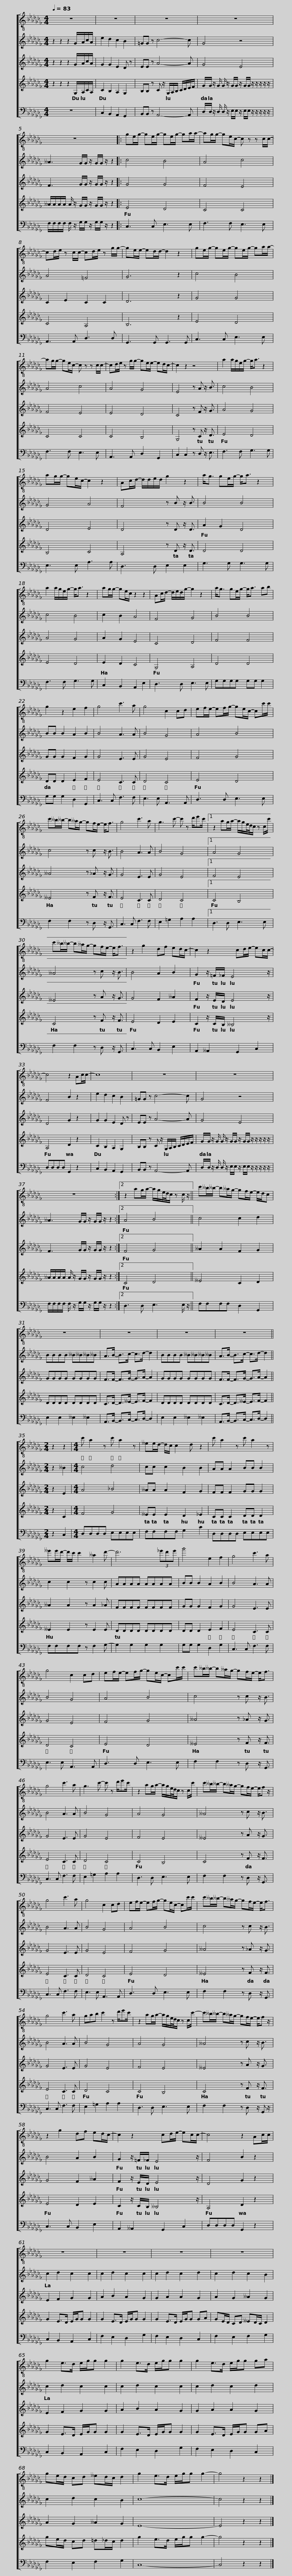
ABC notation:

X:1
%%score [ 1 2 3 4 5 ]
L:1/8
Q:1/4=83
M:4/4
I:linebreak $
K:Cb
V:1 treble-8
V:2 treble
V:3 treble
V:4 treble
V:5 bass
V:1
 z8 | z8 | z8 |$ z8 | z8 |:$ %5
 ge/g/- ge/g/- ge/g/- ga/a/- | ag/g/- ge/c/- c z z c/c/- | cd/e/ z c/c/- cd/e/ z g/g/- |$ ge/e/- ed/d/- d2 z2 | ge/g/- ge/g/- ge/g/- ga/a/- | %10
 ag/g/- ge/c/- c z z c/c/- |$ cd/e/ z g/g/- ge/e/- ed/c/- | c2 z2 z4 | a2 a/g/e/g/- g<a z2 | ag/g/- ge/c/- c2 z2 |$ %15
 Ac/d/- d/d/e/d/ g2 z2 | a<g ge/g/- g<a z2 | a2 a/g/e/g/- g<a z2 | ag/g/- ge/c/ z2 z2 |$ Ac/d/- d/e/d/g/- g2 z2 | %20
 a<g ge/g/- g<a ab | g2 z2 e2 f2 | g4 c'3 a | g4 c2 cd |$ ef/e/- ef/g/- ge/c/- cc'/c'/ | %25
 c'__b/__b/- b__a/g/- gf/e/- e<f | g4 c'3 a |$ g3 c'- c' z d'/e'c'/ |1 z2 ag/a/- a/g/e/4d/4c/ z c/c'/ | c'__b/__b/- b__a/g/- gf/e/- e<f |$ %30
 z2 g2 df ed/c/- | c2 z2 cd/e/- ec/c/- | c4 z2 Ac/c/- | c8 |$ z8 | %35
 z8 |$ z8 :|2 z2 ag/a/- a/g/e/4d/4c/ z c/ z/ ||$ c'__b/__b/- b__a/g/- gf/e/- e/d/c | z8 | %40
 z8 |$ z8 | z8 ||[M:2/4] z2 z2 |[M:4/4] c' a2 z c' a2 z |$ %45
 __ee/d/- d/c/ c2 d z2 | c' a2 z c' a2 z | __e'e'/d'/- d'/c'/ c'2 __a2 d'- |$ d'6 (3_e'd'e' | g'4 e2 f2 | %50
 g4 c'3 a | g4 c2 cd | ef/e/- ef/g/- ge/c/- cc'/c'/ |$ c'__b/__b/- b__a/g/- gf/e/- e<f | g4 c'3 a | %55
 g3 c'- c' z d'/e'c'/ |$ z2 ag/a/- a/g/e/4d/4c/ z c/c'/ | c'__b/__b/- b__a/g/- gf/e/- e/f z/ | g4 c'3 a |$ g4 c2 cd | %60
 ef/e/- ef/g/- ge/c/- cc'/c'/ | c'__b/__b/- b__a/g/- gf/e/- e<f |$ g4 c'3 a | gab c'2 z d'/e'c'/ | z2 ag/a/- a/g/e/4d/4c/ z c/c'/- |$ %65
 c'__b/__b/- b__a/g/- gf/e/- e/f z/ | z2 g2 df ed/c/- |$ c2 z2 cd/e/- ec/c/- | c4 z2 Ac/c/ | z8 | %70
 z8 |$ z8 | z8 | g2 e>d e/g/g g2 | g2 e>d e/g/g g2 |$ %75
 g2 e>d e/g/g ga | ge/d/ cd __ed/c/ d2 | g2 e>d e/g/g g2- | g4 z2 z2 |] %79
V:2
 z2 z2 z2 G/A/c/A/ | e2 d2 c2 B2 | =GG z c4- c |$ G4 z4 | __A3 G/G/ z/ G/G/ z/ z2 |:$ %5
 c4 B4 | A4 c4 | A4 =F4 |$ G6 z2 | c4 B4 | %10
 A4 c4 |$ A4 G4 | E4 z A z/ B3/2 | c4 B4 | G4 A4 |$ %15
 F4 z B z/ B3/2 | B4 B4 | c4 B4 | c2 B2 A4 |$ F4 G4 | %20
 B4 B4 | BB B2 A2 B2 | B4 A3 A | B4 G4 |$ A4 B4 | %25
 c4 z c z/ B3/2 | B4 A3 A |$ B4 G4 |1 A4 G4 | __A4 z c z/ B3/2 |$ %30
 B4 A2 B2 | G2 z/ =F/_F/ E4 z/ | F4 B2 z2 | e2 d2 c2 B2 |$ =GG z c4- c | %35
 G4 z4 |$ __A3 G/G/ z/ G/G/ z/ z2 :|2 A4 B4 ||$ c4 c2 d2 | BBBB __B__B__B__B | %40
 A>B- B>c- c>d- d2 |$ BBBB __B__B__B__B | A>B- B>c- c>d- d2 ||[M:2/4] z2 __B2 |[M:4/4] c4 d4 |$ %45
 cc c2 B2 B2 | AA A2 BB B2 | c2 c2 z c2 c |$ AAAA AAAA | BB B2 A2 B2 | %50
 B4 A3 A | B4 G4 | A4 B4 |$ c4 z c z/ B3/2 | B4 A3 A | %55
 B4 G4 |$ A4 G4 | __A4 z c z/ B3/2 | B4 A3 A |$ B4 G4 | %60
 A4 B4 | c4 z c z/ B3/2 |$ B4 A3 A | B4 G4 | A4 G4 |$ %65
 __A4 z c z/ B3/2 | B4 A2 B2 |$ G2 z/ =F/_F/ E4 z/ | F4 B2 z2 | c2 d2 c2 c2 | %70
 c2 d2 c2 c2 |$ c2 d2 c2 d2 | c2 d2 c2 B2 | c2 d2 c2 c2 | c2 d2 c2 c2 |$ %75
 c2 d2 c2 d2 | c2 d2 c2 B2 | c8- | c4 z2 z2 |] %79
V:3
 z2 z2 z2 G/A/c/A/ | G2 G2 E2 D z | EE z A4- A |$ G4 E4 | F3 G/G/ z/ G/G/ z/ z2 |:$ %5
 G4 G4 | F4 E4 | C2 E2 C2 C2 |$ D6 z2 | G4 G4 | %10
 F4 E4 |$ E4 D4 | C4 z F z/ G3/2 | A4 G4 | D4 E4 |$ %15
 D4 z D z/ D3/2 | A2 G2 D4 | A4 G4 | A2 G2 E4 |$ C4 D4 | %20
 F4 F4 | GG G2 F2 G2 | G4 E3 E | G4 E4 |$ F4 G4 | %25
 __A4 z _A z/ G3/2 | G4 E3 E |$ G4 E4 |1 F4 E4 | __E4 z A z/ G3/2 |$ %30
 G4 F2 __A2 | F2 z/ E/D/ E4 z/ | D4 G2 z2 | G2 G2 E2 D z |$ EE z A4- A | %35
 G4 E4 |$ F3 G/G/ z/ G/G/ z/ z2 :|2 F4 G4 ||$ __A2 A2 F2 G2 | GGGG GGGG | %40
 F>F- F>G- G>A- A2 |$ GGGG GGGG | F>F- F>G- G>A- A2 ||[M:2/4] z2 E2 |[M:4/4] A4 _B4 |$ %45
 __AA A2 F2 G2 | FF F2 GG G2 | __A2 A2 z A2 _A |$ FFFF FFFF | GG G2 F2 G2 | %50
 G4 E3 E | G4 E4 | F4 G4 |$ __A4 z _A z/ G3/2 | G4 E3 E | %55
 G4 E4 |$ F4 E4 | __E4 z A z/ G3/2 | G4 E3 E |$ G4 E4 | %60
 F4 G4 | __A4 z _A z/ G3/2 |$ G4 E3 E | G4 E4 | F4 E4 |$ %65
 __E4 z A z/ G3/2 | G4 F2 __A2 |$ F2 z/ E/D/ E4 z/ | D4 G2 z2 | E2 F2 G2 G2 | %70
 A2 B2 A2 G2 |$ G2 A2 A2 G2 | A2 G2 __A2 G2 | E2 F2 G2 G2 | A2 B2 A2 G2 |$ %75
 G2 A2 A2 G2 | A2 G2 __A2 G2 | E8- | E4 z2 z2 |] %79
V:4
 z2 z2 z2 G,/A,/C/A,/ | C2 B,2 A,2 G,2 | B,B, z C z/ G,/A,/B,/ C/D/E/F/ |$ G/G/ z/ G/ G/ z/ G/G/ z/ G/G/ z/ z/ z/ z/ z/ | __A/A/A/A/ A/ z/ G/G/ z/ G/G/ z/ z2 |:$ %5
 E4 D4 | C4 C4 | C4 A,4 |$ B,6 z2 | E4 D4 | %10
 C4 C4 |$ C4 B,4 | G,4 z C z/ D3/2 | E4 D4 | B,4 C4 |$ %15
 A,4 z D z/ D3/2 | D4 D4 | E4 D4 | E2 D2 C4 |$ G,4 A,4 | %20
 D4 D4 | DD D2 E2 F2 | E4 C3 C | D4 C4 |$ E4 D4 | %25
 __E4 z F z/ F3/2 | E4 C3 C |$ D4 C4 |1 C4 B,4 | C4 z F z/ F3/2 |$ %30
 E4 D2 E2 | C2 z/ C/B,/ __B,4 z/ | A,4 D2 z2 | C2 B,2 A,2 G,2 |$ B,B, z C z/ G,/A,/B,/ C/D/E/F/ | %35
 G/G/ z/ G/ G/ z/ G/G/ z/ G/G/ z/ z/ z/ z/ z/ |$ __A/A/A/A/ A/ z/ G/G/ z/ G/G/ z/ z2 :|2 C4 D4 ||$ __E4 C2 D2 | DDDD DDDD | %40
 C>D- D>__E- E>F- F2 |$ DDDD DDDD | C>D- D>__E- E>F- F2 ||[M:2/4] z2 C2 |[M:4/4] F4 G4 |$ %45
 __EE E2 D2 _E2 | CC C2 DD D2 | __E2 E2 z E2 E |$ DDDD DDDD | DD D2 E2 F2 | %50
 E4 C3 C | D4 C4 | E4 D4 |$ __E4 z F z/ F3/2 | E4 C3 C | %55
 D4 C4 |$ C4 B,4 | C4 z F z/ F3/2 | E4 C3 C |$ D4 C4 | %60
 E4 D4 | __E4 z F z/ F3/2 |$ E4 C3 C | D4 C4 | C4 B,4 |$ %65
 C4 z F z/ F3/2 | E4 D2 E2 |$ C2 z/ C/B,/ __B,4 z/ | A,4 D2 z2 | G2 E>D E/G/G G2 | %70
 G2 E>D E/G/G G2 |$ G2 E>D E/G/G GA | GE/D/ CD __ED/C/ D2 | G2 E>D E/G/G G2 | G2 E>D E/G/G G2 |$ %75
 G2 E>D E/G/G GA | ge/d/ cd =d_d/c/ d2 | g2 e>d e/g/g g2- | g4 z2 z2 |] %79
V:5
 z8 | C,2 B,,2 A,,2 G,,2 | B,,B,, z A,,4- A,, |$ D,/D,/ z/ D,/ D,/ z/ E,/E,/ z/ E,/E,/ z/ z/ z/ z/ z/ | F,/F,/F,/F,/ F,/ z/ G,/G,/ z/ G,/G,/ z/ z2 |:$ %5
 C,3 C, E,3 E, | F,3 F, E,3 E, | A,,3 A,, D,3 D, |$ G,,3 G,, G,,3 G,, | C,3 C, E,3 E, | %10
 F,3 F, E,3 E, |$ A,,3 A,, D,2 G,,2 | C,2 C,2 z D, z/ E,3/2 | F,3 F, G,3 G, | E,3 E, A,3 A, |$ %15
 D,3 D, E,2 E,2 | G,3 G, G,3 G, | F,3 F, G,3 G, | C,2 B,,2 A,,2 E,2 |$ D,3 D, E,3 E, | %20
 G,G,G,G, G,G, G,2 | G,G, G,2 D,2 G,,2 | C,3 C, F,3 F, | E,3 E, A,,3 A,, |$ D,3 D, E,3 E, | %25
 F,2 F,2 z D, z/ G,,3/2 | C,3 C, F,3 F, |$ E,2 =G,2 A,2 A,2 |1 D,3 D, E,3 E, | F,2 F,2 z D, z/ G,,3/2 |$ %30
 C,3 C, B,,2 E,2 | A,,2 __A,,2 G,,2 C,2 | D,D,D,D, G,,2 z2 | C,2 B,,2 A,,2 G,,2 |$ B,,B,, z A,,4- A,, | %35
 D,/D,/ z/ D,/ D,/ z/ E,/E,/ z/ E,/E,/ z/ z/ z/ z/ z/ |$ F,/F,/F,/F,/ F,/ z/ G,/G,/ z/ G,/G,/ z/ z2 :|2 D,3 D, E,3 E,/ z/ ||$ F,F,F,F, D,2 G,,2 | E,2 E,2 __E,2 __E,2 | %40
 A,,>B,,- B,,>C,- C,>D,- D,2 |$ E,2 E,2 __E,2 __E,2 | A,,>B,,- B,,>C,- C,>D,- D,2 ||[M:2/4] z2 C,2 |[M:4/4] D,D,D,D, E,E,E,E, |$ %45
 F,F,F,F, G,2 C2 | D,D,D,D, E,E,E,E, | F,F,F,F, z F,2 G,- |$ G,2 G,2 G,2 G,2 | G,G, G,2 D,2 G,2 | %50
 C,3 C, F,3 F, | E,3 E, A,,3 A,, | D,3 D, E,3 E, |$ F,2 F,2 z D, z/ G,,3/2 | C,3 C, F,3 F, | %55
 E,2 =G,2 A,2 A,2 |$ D,3 D, E,3 E, | F,2 F,2 z D, z/ G,,3/2 | C,3 C, F,3 F, |$ E,3 E, A,,3 A,, | %60
 D,3 D, E,3 E, | F,2 F,2 z D, z/ G,,3/2 |$ C,3 C, F,3 F, | E,2 =G,2 A,2 A,2 | D,3 D, E,3 E, |$ %65
 F,2 F,2 z D, z/ G,, z/ | C,3 C, B,,2 E,2 |$ A,,2 __A,,2 G,,2 C,2 | D,D,D,D, G,,2 z2 | C,2 B,,2 A,,2 C,2 | %70
 F,2 E,2 D,2 G,2 |$ F,2 E,2 D,2 C,2 | F,2 E,2 F,2 G,2 | C,2 B,,2 A,,2 C,2 | F,2 E,2 D,2 G,2 |$ %75
 F,2 E,2 D,2 C,2 | F,2 E,2 F,2 G,2 | C,8- | C,4 z2 z2 |] %79
